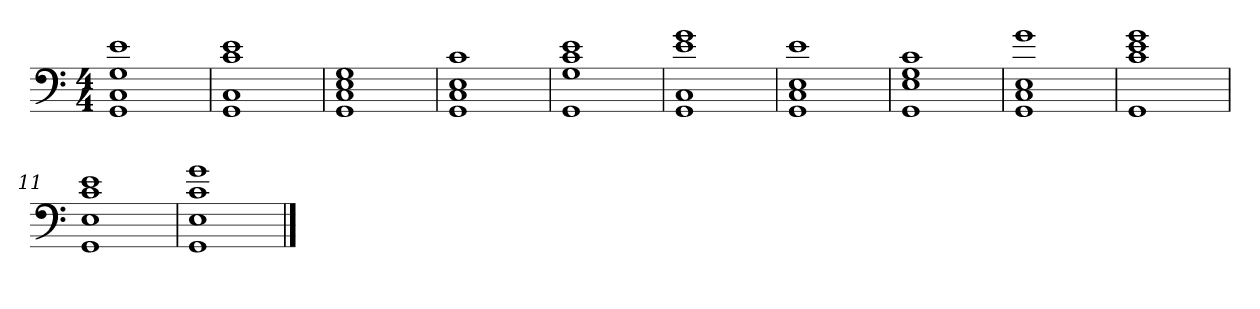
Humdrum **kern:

**kern
*part1
*staff1
*clefF4
*k[]
*M4/4
=1
1GG 1C 1G 1e
=2
1GG 1C 1c 1e
=3
1GG 1C 1E 1G
=4
1GG 1C 1E 1c
=5
1GG 1G 1c 1e
=6
1GG 1C 1e 1g
=7
1GG 1C 1E 1e
=8
1GG 1E 1G 1c
=9
1GG 1C 1E 1g
=10
1GG 1c 1e 1g
=11
1GG 1E 1c 1e
=12
1GG 1E 1c 1g
==
*-
